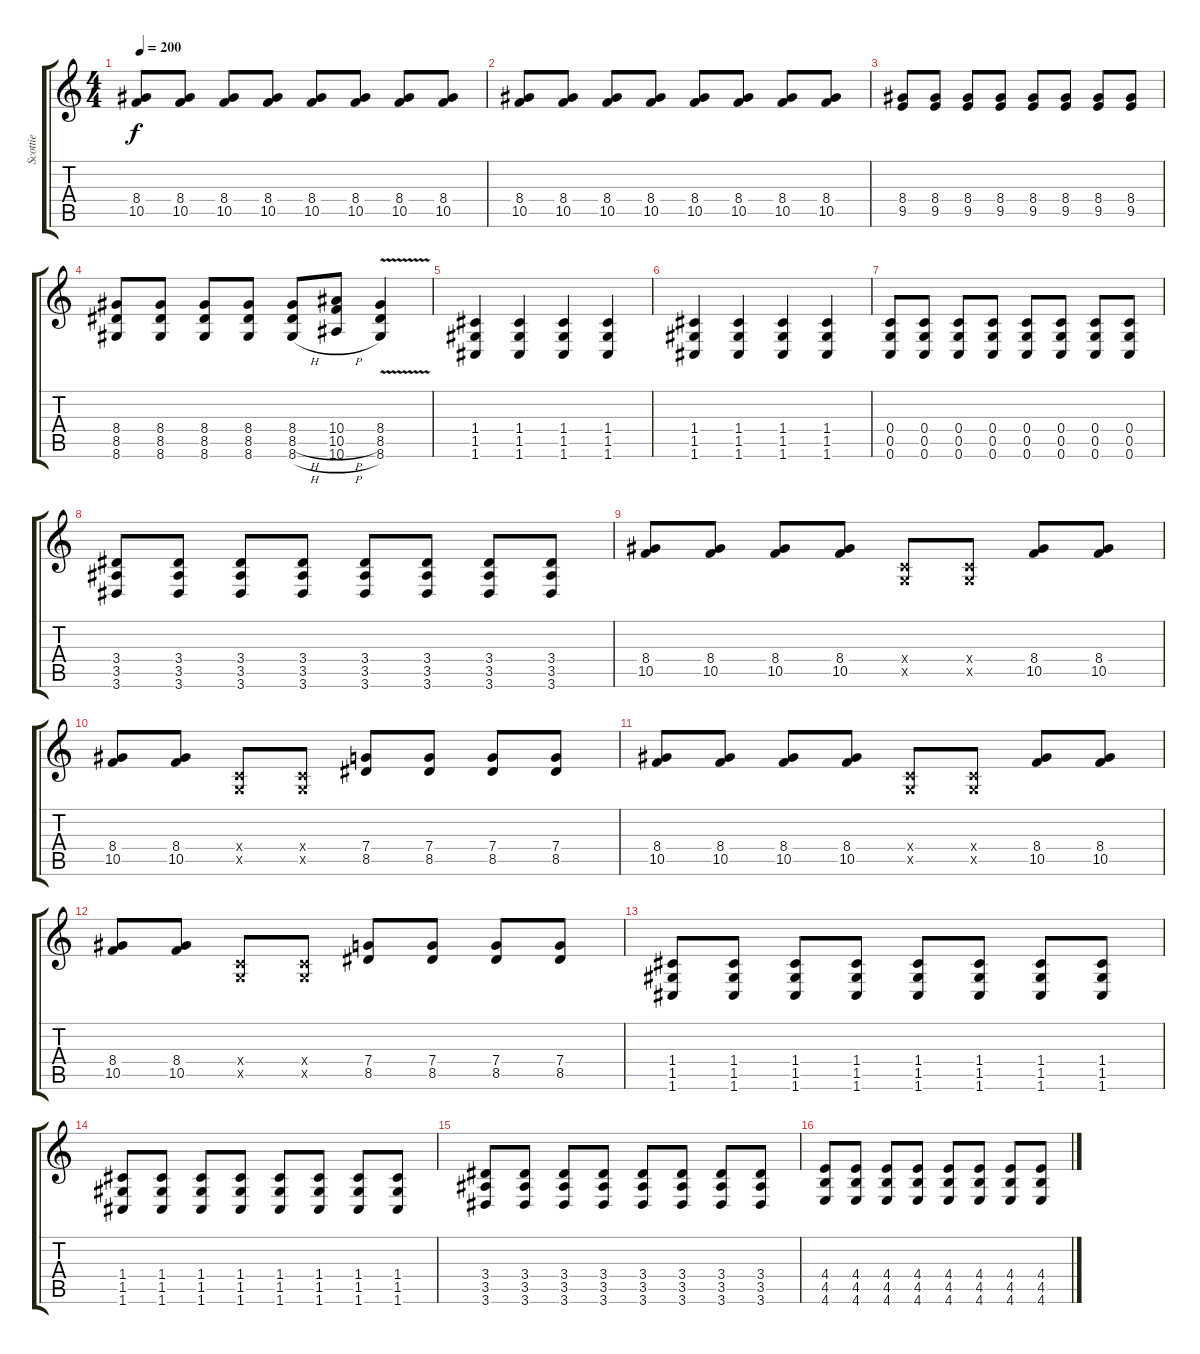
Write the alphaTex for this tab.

\track ("Scottie" "Scottie") {instrument distortionguitar}
\staff {score tabs}
\tuning (D4 A3 F3 C3 G2 C2) {hide}
\ts (4 4)
\tempo 200
\clef g2
\ks c
(8.4 10.5).8{dy f} (8.4 10.5).8 (8.4 10.5).8 (8.4 10.5).8 (8.4 10.5).8 (8.4 10.5).8 (8.4 10.5).8 (8.4 10.5).8 |
(8.4 10.5).8 (8.4 10.5).8 (8.4 10.5).8 (8.4 10.5).8 (8.4 10.5).8 (8.4 10.5).8 (8.4 10.5).8 (8.4 10.5).8 |
(8.4 9.5).8 (8.4 9.5).8 (8.4 9.5).8 (8.4 9.5).8 (8.4 9.5).8 (8.4 9.5).8 (8.4 9.5).8 (8.4 9.5).8 |
(8.4 8.5 8.6).8 (8.4 8.5 8.6).8 (8.4 8.5 8.6).8 (8.4 8.5 8.6).8 (8.4 8.5{h} 8.6{h}).8 (10.4 10.5{h} 10.6{h}).8 (8.4{v} 8.5{v} 8.6{v}).4 |
(1.4 1.5 1.6).4 (1.4 1.5 1.6).4 (1.4 1.5 1.6).4 (1.4 1.5 1.6).4 |
(1.4 1.5 1.6).4 (1.4 1.5 1.6).4 (1.4 1.5 1.6).4 (1.4 1.5 1.6).4 |
(0.4 0.5 0.6).8 (0.4 0.5 0.6).8 (0.4 0.5 0.6).8 (0.4 0.5 0.6).8 (0.4 0.5 0.6).8 (0.4 0.5 0.6).8 (0.4 0.5 0.6).8 (0.4 0.5 0.6).8 |
(3.4 3.5 3.6).8 (3.4 3.5 3.6).8 (3.4 3.5 3.6).8 (3.4 3.5 3.6).8 (3.4 3.5 3.6).8 (3.4 3.5 3.6).8 (3.4 3.5 3.6).8 (3.4 3.5 3.6).8 |
(8.4 10.5).8 (8.4 10.5).8 (8.4 10.5).8 (8.4 10.5).8 (0.4{x} 0.5{x}).8 (0.4{x} 0.5{x}).8 (8.4 10.5).8 (8.4 10.5).8 |
(8.4 10.5).8 (8.4 10.5).8 (0.4{x} 0.5{x}).8 (0.4{x} 0.5{x}).8 (7.4 8.5).8 (7.4 8.5).8 (7.4 8.5).8 (7.4 8.5).8 |
(8.4 10.5).8 (8.4 10.5).8 (8.4 10.5).8 (8.4 10.5).8 (0.4{x} 0.5{x}).8 (0.4{x} 0.5{x}).8 (8.4 10.5).8 (8.4 10.5).8 |
(8.4 10.5).8 (8.4 10.5).8 (0.4{x} 0.5{x}).8 (0.4{x} 0.5{x}).8 (7.4 8.5).8 (7.4 8.5).8 (7.4 8.5).8 (7.4 8.5).8 |
(1.4 1.5 1.6).8 (1.4 1.5 1.6).8 (1.4 1.5 1.6).8 (1.4 1.5 1.6).8 (1.4 1.5 1.6).8 (1.4 1.5 1.6).8 (1.4 1.5 1.6).8 (1.4 1.5 1.6).8 |
(1.4 1.5 1.6).8 (1.4 1.5 1.6).8 (1.4 1.5 1.6).8 (1.4 1.5 1.6).8 (1.4 1.5 1.6).8 (1.4 1.5 1.6).8 (1.4 1.5 1.6).8 (1.4 1.5 1.6).8 |
(3.4 3.5 3.6).8 (3.4 3.5 3.6).8 (3.4 3.5 3.6).8 (3.4 3.5 3.6).8 (3.4 3.5 3.6).8 (3.4 3.5 3.6).8 (3.4 3.5 3.6).8 (3.4 3.5 3.6).8 |
(4.4 4.5 4.6).8 (4.4 4.5 4.6).8 (4.4 4.5 4.6).8 (4.4 4.5 4.6).8 (4.4 4.5 4.6).8 (4.4 4.5 4.6).8 (4.4 4.5 4.6).8 (4.4 4.5 4.6).8
